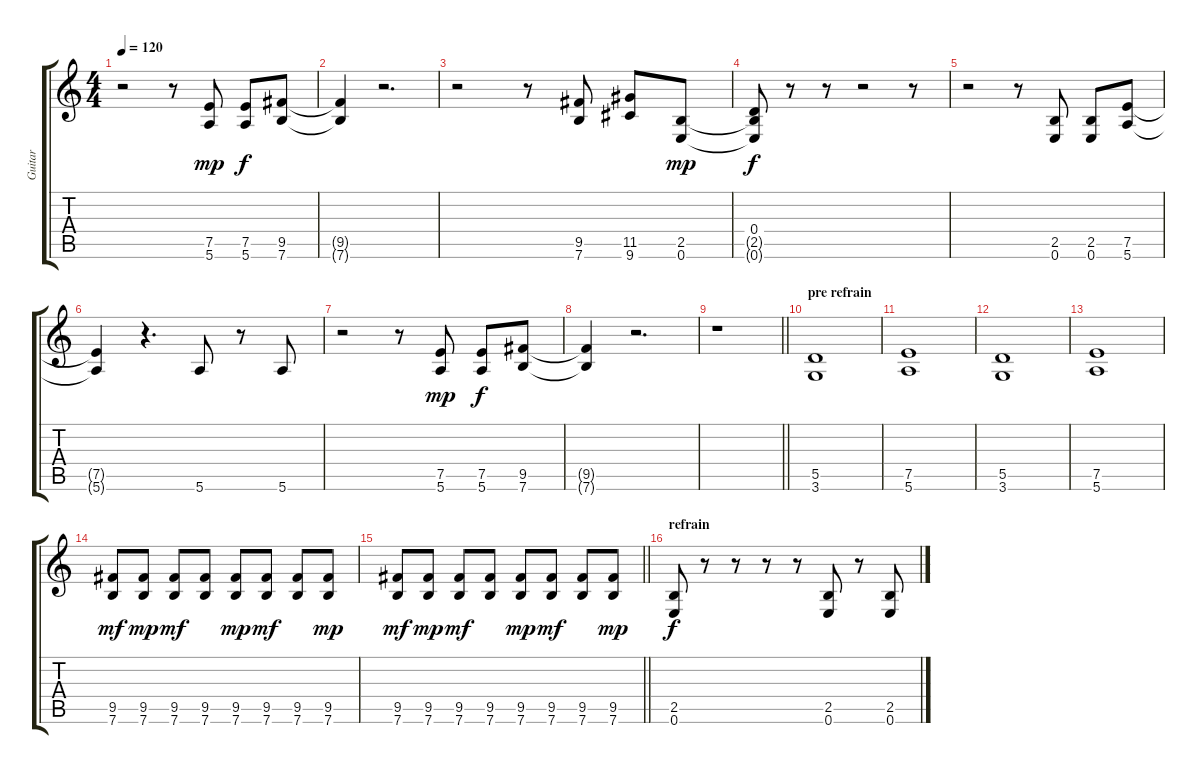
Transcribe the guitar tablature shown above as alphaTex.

\track ("Guitar" "Guitar") {instrument overdrivenguitar}
\staff {score tabs}
\tuning (E4 B3 G3 D3 A2 E2) {hide}
\ts (4 4)
\tempo 120
\clef g2
\ks c
r.2{dy f} r.8 (7.5 5.6).8{dy mp} (7.5 5.6).8{dy f} (9.5 7.6).8 |
(9.5{t} 7.6{t}).4 r.2{d} |
r.2 r.8 (9.5 7.6).8 (11.5 9.6).8 (2.5 0.6).8{dy mp} |
(0.4 2.5{t} 0.6{t}).8{dy f} r.8 r.8 r.2 r.8 |
r.2 r.8 (2.5 0.6).8 (2.5 0.6).8 (7.5 5.6).8 |
(7.5{t} 5.6{t}).4 r.4{d} 5.6.8 r.8 5.6.8 |
r.2 r.8 (7.5 5.6).8{dy mp} (7.5 5.6).8{dy f} (9.5 7.6).8 |
(9.5{t} 7.6{t}).4 r.2{d} |
\barLineRight lightlight
r.1 |
\section ("" "pre refrain")
(5.5 3.6).1 |
(7.5 5.6).1 |
(5.5 3.6).1 |
(7.5 5.6).1 |
(9.5 7.6).8{dy mf} (9.5 7.6).8{dy mp} (9.5 7.6).8{dy mf} (9.5 7.6).8 (9.5 7.6).8{dy mp} (9.5 7.6).8{dy mf} (9.5 7.6).8 (9.5 7.6).8{dy mp} |
\barLineRight lightlight
(9.5 7.6).8{dy mf} (9.5 7.6).8{dy mp} (9.5 7.6).8{dy mf} (9.5 7.6).8 (9.5 7.6).8{dy mp} (9.5 7.6).8{dy mf} (9.5 7.6).8 (9.5 7.6).8{dy mp} |
\section ("" "refrain")
(2.5 0.6).8{dy f} r.8 r.8 r.8 r.8 (2.5 0.6).8 r.8 (2.5 0.6).8
